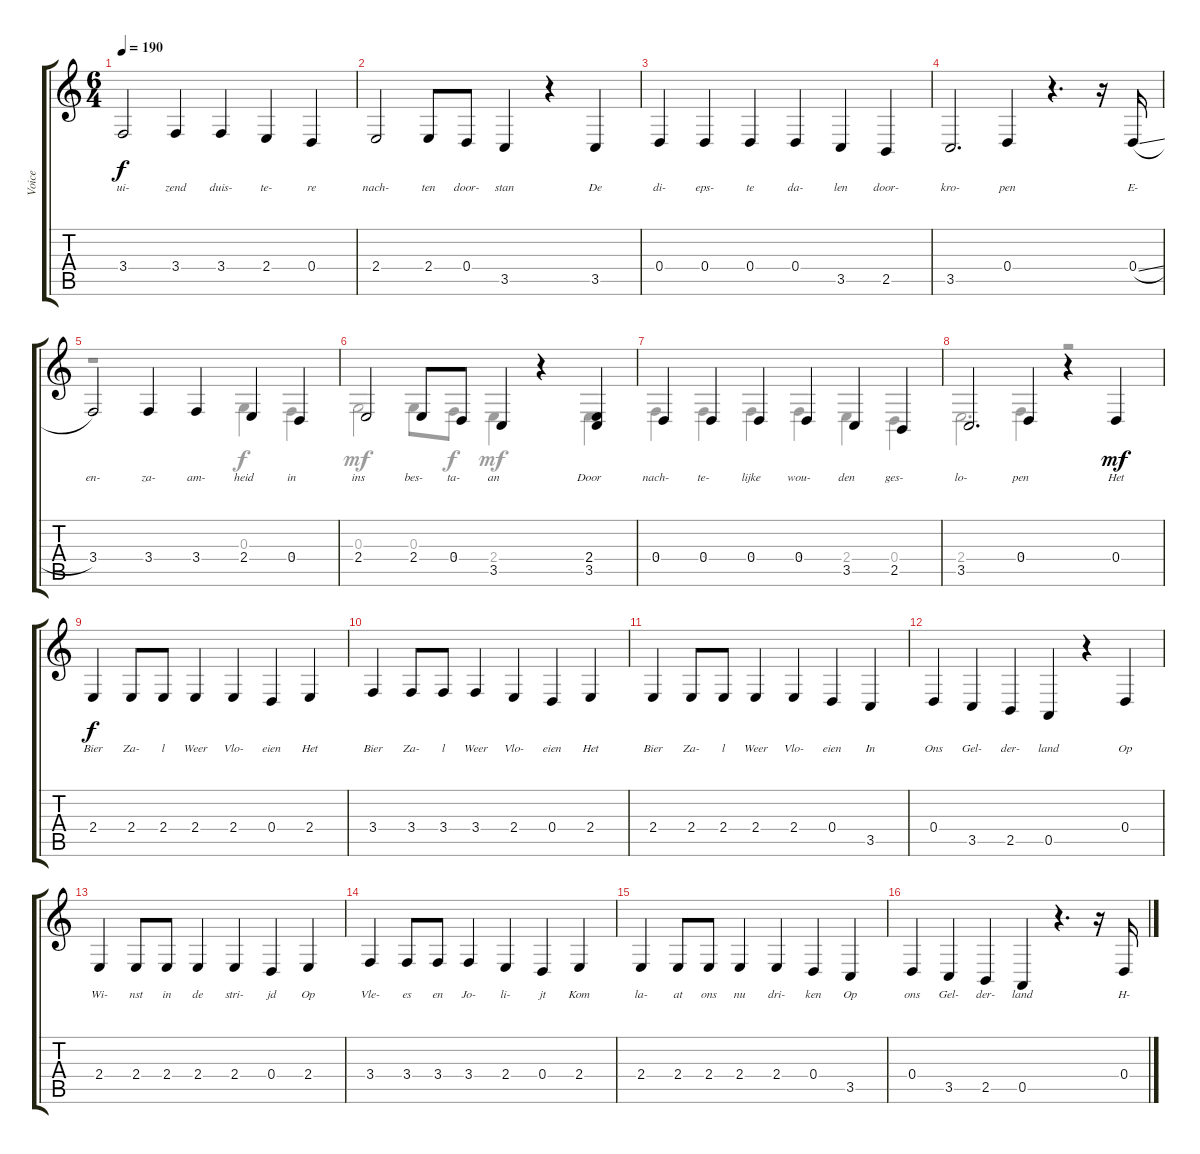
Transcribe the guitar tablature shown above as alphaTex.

\track ("Voice" "Voice") {instrument violin}
\staff {score tabs}
\tuning (E4 B3 G3 D3 A2 E2) {hide}
\voice
\ts (6 4)
\tempo 190
\clef g2
\ks c
3.4.2{lyrics (0 "ui-") lyrics (1 "") lyrics (2 "") lyrics (3 "") lyrics (4 "") dy f} 3.4.4{lyrics (0 "zend") lyrics (1 "") lyrics (2 "") lyrics (3 "") lyrics (4 "")} 3.4.4{lyrics (0 "duis-") lyrics (1 "") lyrics (2 "") lyrics (3 "") lyrics (4 "")} 2.4.4{lyrics (0 "te-") lyrics (1 "") lyrics (2 "") lyrics (3 "") lyrics (4 "")} 0.4.4{lyrics (0 "re") lyrics (1 "") lyrics (2 "") lyrics (3 "") lyrics (4 "")} |
2.4.2{lyrics (0 "nach-") lyrics (1 "") lyrics (2 "") lyrics (3 "") lyrics (4 "")} 2.4.8{lyrics (0 "ten") lyrics (1 "") lyrics (2 "") lyrics (3 "") lyrics (4 "")} 0.4.8{lyrics (0 "door-") lyrics (1 "") lyrics (2 "") lyrics (3 "") lyrics (4 "")} 3.5.4{lyrics (0 "stan") lyrics (1 "") lyrics (2 "") lyrics (3 "") lyrics (4 "")} r.4 3.5.4{lyrics (0 "De") lyrics (1 "") lyrics (2 "") lyrics (3 "") lyrics (4 "")} |
0.4.4{lyrics (0 "di-") lyrics (1 "") lyrics (2 "") lyrics (3 "") lyrics (4 "")} 0.4.4{lyrics (0 "eps-") lyrics (1 "") lyrics (2 "") lyrics (3 "") lyrics (4 "")} 0.4.4{lyrics (0 "te") lyrics (1 "") lyrics (2 "") lyrics (3 "") lyrics (4 "")} 0.4.4{lyrics (0 "da-") lyrics (1 "") lyrics (2 "") lyrics (3 "") lyrics (4 "")} 3.5.4{lyrics (0 "len") lyrics (1 "") lyrics (2 "") lyrics (3 "") lyrics (4 "")} 2.5.4{lyrics (0 "door-") lyrics (1 "") lyrics (2 "") lyrics (3 "") lyrics (4 "")} |
3.5.2{d lyrics (0 "kro-") lyrics (1 "") lyrics (2 "") lyrics (3 "") lyrics (4 "")} 0.4.4{lyrics (0 "pen") lyrics (1 "") lyrics (2 "") lyrics (3 "") lyrics (4 "")} r.4{d} r.16 0.4{sl}.16{lyrics (0 "E-") lyrics (1 "") lyrics (2 "") lyrics (3 "") lyrics (4 "")} |
3.4.2{lyrics (0 "en-") lyrics (1 "") lyrics (2 "") lyrics (3 "") lyrics (4 "")} 3.4.4{lyrics (0 "za-") lyrics (1 "") lyrics (2 "") lyrics (3 "") lyrics (4 "")} 3.4.4{lyrics (0 "am-") lyrics (1 "") lyrics (2 "") lyrics (3 "") lyrics (4 "")} 2.4.4{lyrics (0 "heid") lyrics (1 "") lyrics (2 "") lyrics (3 "") lyrics (4 "")} 0.4.4{lyrics (0 "in") lyrics (1 "") lyrics (2 "") lyrics (3 "") lyrics (4 "")} |
2.4.2{lyrics (0 "ins") lyrics (1 "") lyrics (2 "") lyrics (3 "") lyrics (4 "")} 2.4.8{lyrics (0 "bes-") lyrics (1 "") lyrics (2 "") lyrics (3 "") lyrics (4 "")} 0.4.8{lyrics (0 "ta-") lyrics (1 "") lyrics (2 "") lyrics (3 "") lyrics (4 "")} 3.5.4{lyrics (0 "an") lyrics (1 "") lyrics (2 "") lyrics (3 "") lyrics (4 "")} r.4 (2.4 3.5).4{lyrics (0 "Door") lyrics (1 "") lyrics (2 "") lyrics (3 "") lyrics (4 "")} |
0.4.4{lyrics (0 "nach-") lyrics (1 "") lyrics (2 "") lyrics (3 "") lyrics (4 "")} 0.4.4{lyrics (0 "te-") lyrics (1 "") lyrics (2 "") lyrics (3 "") lyrics (4 "")} 0.4.4{lyrics (0 "lijke") lyrics (1 "") lyrics (2 "") lyrics (3 "") lyrics (4 "")} 0.4.4{lyrics (0 "wou-") lyrics (1 "") lyrics (2 "") lyrics (3 "") lyrics (4 "")} 3.5.4{lyrics (0 "den") lyrics (1 "") lyrics (2 "") lyrics (3 "") lyrics (4 "")} 2.5.4{lyrics (0 "ges-") lyrics (1 "") lyrics (2 "") lyrics (3 "") lyrics (4 "")} |
3.5.2{d lyrics (0 "lo-") lyrics (1 "") lyrics (2 "") lyrics (3 "") lyrics (4 "")} 0.4.4{lyrics (0 "pen") lyrics (1 "") lyrics (2 "") lyrics (3 "") lyrics (4 "")} r.4 0.4.4{lyrics (0 "Het") lyrics (1 "") lyrics (2 "") lyrics (3 "") lyrics (4 "") dy mf} |
2.4.4{lyrics (0 "Bier") lyrics (1 "") lyrics (2 "") lyrics (3 "") lyrics (4 "") dy f} 2.4.8{lyrics (0 "Za-") lyrics (1 "") lyrics (2 "") lyrics (3 "") lyrics (4 "")} 2.4.8{lyrics (0 "l") lyrics (1 "") lyrics (2 "") lyrics (3 "") lyrics (4 "")} 2.4.4{lyrics (0 "Weer") lyrics (1 "") lyrics (2 "") lyrics (3 "") lyrics (4 "")} 2.4.4{lyrics (0 "Vlo-") lyrics (1 "") lyrics (2 "") lyrics (3 "") lyrics (4 "")} 0.4.4{lyrics (0 "eien") lyrics (1 "") lyrics (2 "") lyrics (3 "") lyrics (4 "")} 2.4.4{lyrics (0 "Het") lyrics (1 "") lyrics (2 "") lyrics (3 "") lyrics (4 "")} |
3.4.4{lyrics (0 "Bier") lyrics (1 "") lyrics (2 "") lyrics (3 "") lyrics (4 "")} 3.4.8{lyrics (0 "Za-") lyrics (1 "") lyrics (2 "") lyrics (3 "") lyrics (4 "")} 3.4.8{lyrics (0 "l") lyrics (1 "") lyrics (2 "") lyrics (3 "") lyrics (4 "")} 3.4.4{lyrics (0 "Weer") lyrics (1 "") lyrics (2 "") lyrics (3 "") lyrics (4 "")} 2.4.4{lyrics (0 "Vlo-") lyrics (1 "") lyrics (2 "") lyrics (3 "") lyrics (4 "")} 0.4.4{lyrics (0 "eien") lyrics (1 "") lyrics (2 "") lyrics (3 "") lyrics (4 "")} 2.4.4{lyrics (0 "Het") lyrics (1 "") lyrics (2 "") lyrics (3 "") lyrics (4 "")} |
2.4.4{lyrics (0 "Bier") lyrics (1 "") lyrics (2 "") lyrics (3 "") lyrics (4 "")} 2.4.8{lyrics (0 "Za-") lyrics (1 "") lyrics (2 "") lyrics (3 "") lyrics (4 "")} 2.4.8{lyrics (0 "l") lyrics (1 "") lyrics (2 "") lyrics (3 "") lyrics (4 "")} 2.4.4{lyrics (0 "Weer") lyrics (1 "") lyrics (2 "") lyrics (3 "") lyrics (4 "")} 2.4.4{lyrics (0 "Vlo-") lyrics (1 "") lyrics (2 "") lyrics (3 "") lyrics (4 "")} 0.4.4{lyrics (0 "eien") lyrics (1 "") lyrics (2 "") lyrics (3 "") lyrics (4 "")} 3.5.4{lyrics (0 "In") lyrics (1 "") lyrics (2 "") lyrics (3 "") lyrics (4 "")} |
0.4.4{lyrics (0 "Ons") lyrics (1 "") lyrics (2 "") lyrics (3 "") lyrics (4 "")} 3.5.4{lyrics (0 "Gel-") lyrics (1 "") lyrics (2 "") lyrics (3 "") lyrics (4 "")} 2.5.4{lyrics (0 "der-") lyrics (1 "") lyrics (2 "") lyrics (3 "") lyrics (4 "")} 0.5.4{lyrics (0 "land") lyrics (1 "") lyrics (2 "") lyrics (3 "") lyrics (4 "")} r.4 0.4.4{lyrics (0 "Op") lyrics (1 "") lyrics (2 "") lyrics (3 "") lyrics (4 "")} |
2.4.4{lyrics (0 "Wi-") lyrics (1 "") lyrics (2 "") lyrics (3 "") lyrics (4 "")} 2.4.8{lyrics (0 "nst") lyrics (1 "") lyrics (2 "") lyrics (3 "") lyrics (4 "")} 2.4.8{lyrics (0 "in") lyrics (1 "") lyrics (2 "") lyrics (3 "") lyrics (4 "")} 2.4.4{lyrics (0 "de") lyrics (1 "") lyrics (2 "") lyrics (3 "") lyrics (4 "")} 2.4.4{lyrics (0 "stri-") lyrics (1 "") lyrics (2 "") lyrics (3 "") lyrics (4 "")} 0.4.4{lyrics (0 "jd") lyrics (1 "") lyrics (2 "") lyrics (3 "") lyrics (4 "")} 2.4.4{lyrics (0 "Op") lyrics (1 "") lyrics (2 "") lyrics (3 "") lyrics (4 "")} |
3.4.4{lyrics (0 "Vle-") lyrics (1 "") lyrics (2 "") lyrics (3 "") lyrics (4 "")} 3.4.8{lyrics (0 "es") lyrics (1 "") lyrics (2 "") lyrics (3 "") lyrics (4 "")} 3.4.8{lyrics (0 "en") lyrics (1 "") lyrics (2 "") lyrics (3 "") lyrics (4 "")} 3.4.4{lyrics (0 "Jo-") lyrics (1 "") lyrics (2 "") lyrics (3 "") lyrics (4 "")} 2.4.4{lyrics (0 "li-") lyrics (1 "") lyrics (2 "") lyrics (3 "") lyrics (4 "")} 0.4.4{lyrics (0 "jt") lyrics (1 "") lyrics (2 "") lyrics (3 "") lyrics (4 "")} 2.4.4{lyrics (0 "Kom") lyrics (1 "") lyrics (2 "") lyrics (3 "") lyrics (4 "")} |
2.4.4{lyrics (0 "la-") lyrics (1 "") lyrics (2 "") lyrics (3 "") lyrics (4 "")} 2.4.8{lyrics (0 "at") lyrics (1 "") lyrics (2 "") lyrics (3 "") lyrics (4 "")} 2.4.8{lyrics (0 "ons") lyrics (1 "") lyrics (2 "") lyrics (3 "") lyrics (4 "")} 2.4.4{lyrics (0 "nu") lyrics (1 "") lyrics (2 "") lyrics (3 "") lyrics (4 "")} 2.4.4{lyrics (0 "dri-") lyrics (1 "") lyrics (2 "") lyrics (3 "") lyrics (4 "")} 0.4.4{lyrics (0 "ken") lyrics (1 "") lyrics (2 "") lyrics (3 "") lyrics (4 "")} 3.5.4{lyrics (0 "Op") lyrics (1 "") lyrics (2 "") lyrics (3 "") lyrics (4 "")} |
0.4.4{lyrics (0 "ons") lyrics (1 "") lyrics (2 "") lyrics (3 "") lyrics (4 "")} 3.5.4{lyrics (0 "Gel-") lyrics (1 "") lyrics (2 "") lyrics (3 "") lyrics (4 "")} 2.5.4{lyrics (0 "der-") lyrics (1 "") lyrics (2 "") lyrics (3 "") lyrics (4 "")} 0.5.4{lyrics (0 "land") lyrics (1 "") lyrics (2 "") lyrics (3 "") lyrics (4 "")} r.4{d} r.16 0.4{sl}.16{lyrics (0 "H-") lyrics (1 "") lyrics (2 "") lyrics (3 "") lyrics (4 "")}
\voice
\clef g2
\ottava regular
\simile none
\ks c
|
|
|
|
r.1 0.3.4 3.4.4 |
0.3.2{dy mf} 0.3.8 3.4.8{dy f} 2.4.4{dy mf} r.4 2.4.4 |
3.4.4 3.4.4 3.4.4 3.4.4 2.4.4 0.4.4 |
2.4.2{d} 3.4.4 r.2 |
|
|
|
|
|
|
|
